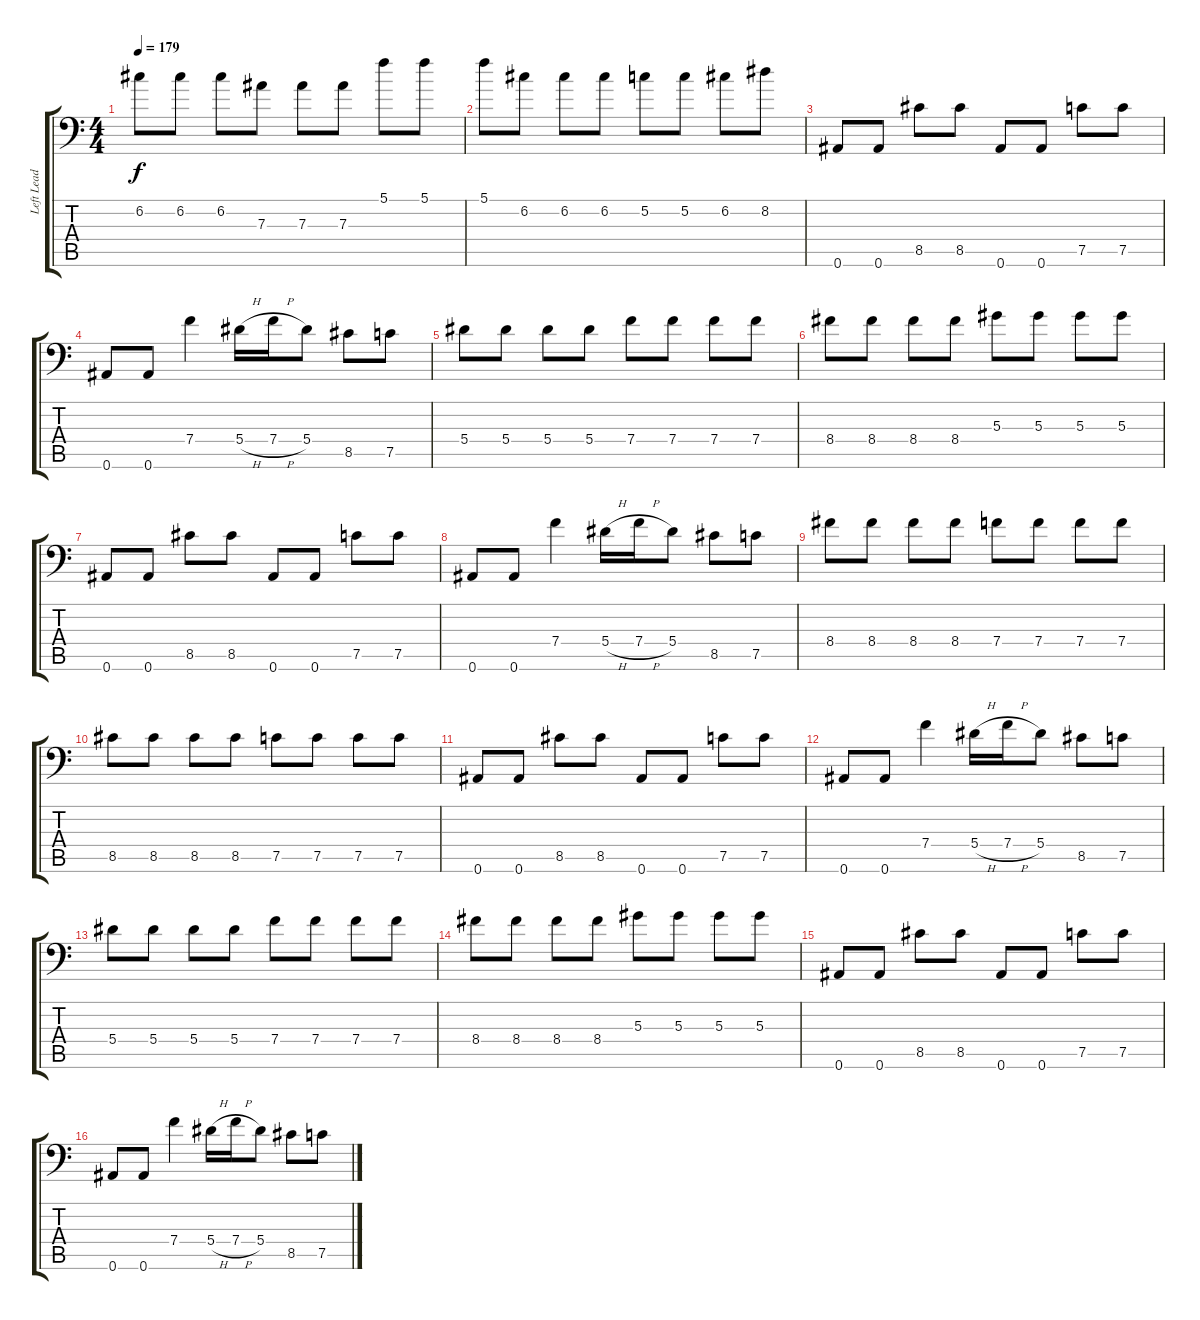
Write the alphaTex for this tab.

\track ("Left Lead 1" "Left Lead ") {instrument distortionguitar}
\staff {score tabs}
\tuning (C4 G3 Eb3 Bb2 F2 Bb1) {hide}
\ts (4 4)
\tempo 179
\clef f4
\ks c
6.2.8{dy f} 6.2.8 6.2.8 7.3.8 7.3.8 7.3.8 5.1.8 5.1.8 |
5.1.8 6.2.8 6.2.8 6.2.8 5.2.8 5.2.8 6.2.8 8.2.8 |
0.6.8 0.6.8 8.5.8 8.5.8 0.6.8 0.6.8 7.5.8 7.5.8 |
0.6.8 0.6.8 7.4.4 5.4{h}.16 7.4{h}.16 5.4.8 8.5.8 7.5.8 |
5.4.8 5.4.8 5.4.8 5.4.8 7.4.8 7.4.8 7.4.8 7.4.8 |
8.4.8 8.4.8 8.4.8 8.4.8 5.3.8 5.3.8 5.3.8 5.3.8 |
0.6.8 0.6.8 8.5.8 8.5.8 0.6.8 0.6.8 7.5.8 7.5.8 |
0.6.8 0.6.8 7.4.4 5.4{h}.16 7.4{h}.16 5.4.8 8.5.8 7.5.8 |
8.4.8 8.4.8 8.4.8 8.4.8 7.4.8 7.4.8 7.4.8 7.4.8 |
8.5.8 8.5.8 8.5.8 8.5.8 7.5.8 7.5.8 7.5.8 7.5.8 |
0.6.8 0.6.8 8.5.8 8.5.8 0.6.8 0.6.8 7.5.8 7.5.8 |
0.6.8 0.6.8 7.4.4 5.4{h}.16 7.4{h}.16 5.4.8 8.5.8 7.5.8 |
5.4.8 5.4.8 5.4.8 5.4.8 7.4.8 7.4.8 7.4.8 7.4.8 |
8.4.8 8.4.8 8.4.8 8.4.8 5.3.8 5.3.8 5.3.8 5.3.8 |
0.6.8 0.6.8 8.5.8 8.5.8 0.6.8 0.6.8 7.5.8 7.5.8 |
0.6.8 0.6.8 7.4.4 5.4{h}.16 7.4{h}.16 5.4.8 8.5.8 7.5.8
